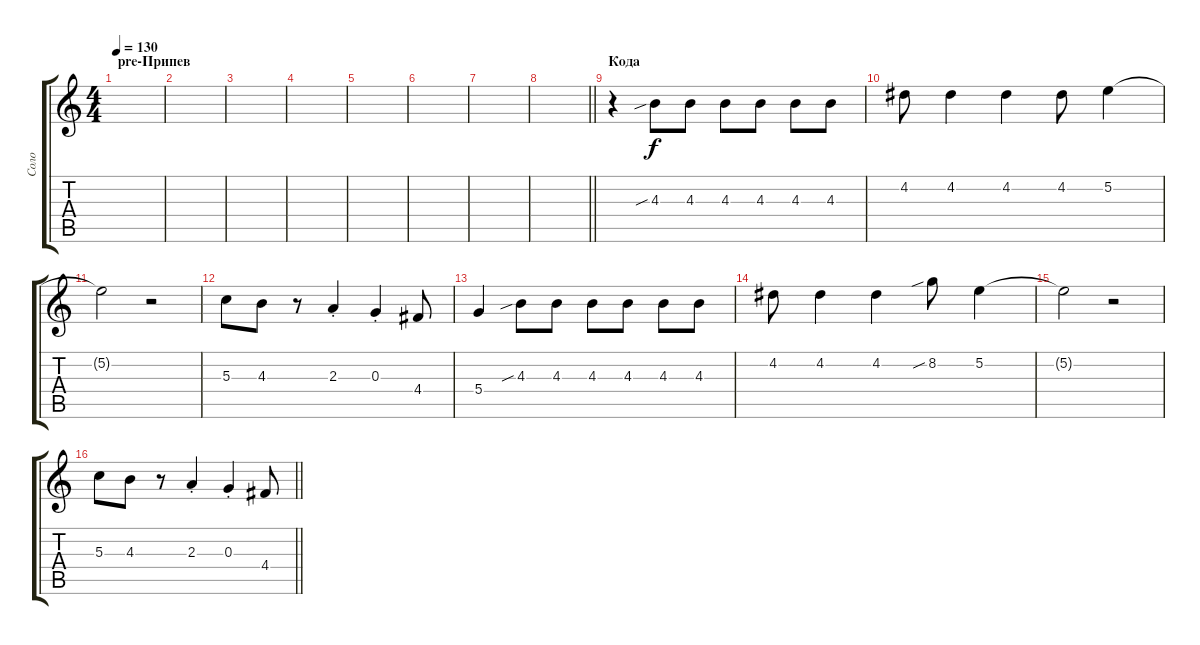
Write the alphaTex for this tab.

\track ("Соло" "Соло") {instrument overdrivenguitar}
\staff {score tabs}
\tuning (E4 B3 G3 D3 A2 E2) {hide}
\ts (4 4)
\section ("" "pre-Припев")
\tempo 130
\clef g2
\ks c
|
|
|
|
|
|
|
\barLineRight lightlight
|
\section ("" "Кода")
r.4 4.3{sib}.8 4.3.8 4.3.8 4.3.8 4.3.8 4.3.8 |
4.2.8 4.2.4 4.2.4 4.2.8 5.2.4 |
5.2{t}.2 r.2 |
5.3.8 4.3.8 r.8 2.3{st}.4 0.3{st}.4 4.4.8 |
5.4.4 4.3{sib}.8 4.3.8 4.3.8 4.3.8 4.3.8 4.3.8 |
4.2.8 4.2.4 4.2.4 8.2{sib}.8 5.2.4 |
5.2{t}.2 r.2 |
\barLineRight lightlight
5.3.8 4.3.8 r.8 2.3{st}.4 0.3{st}.4 4.4.8
